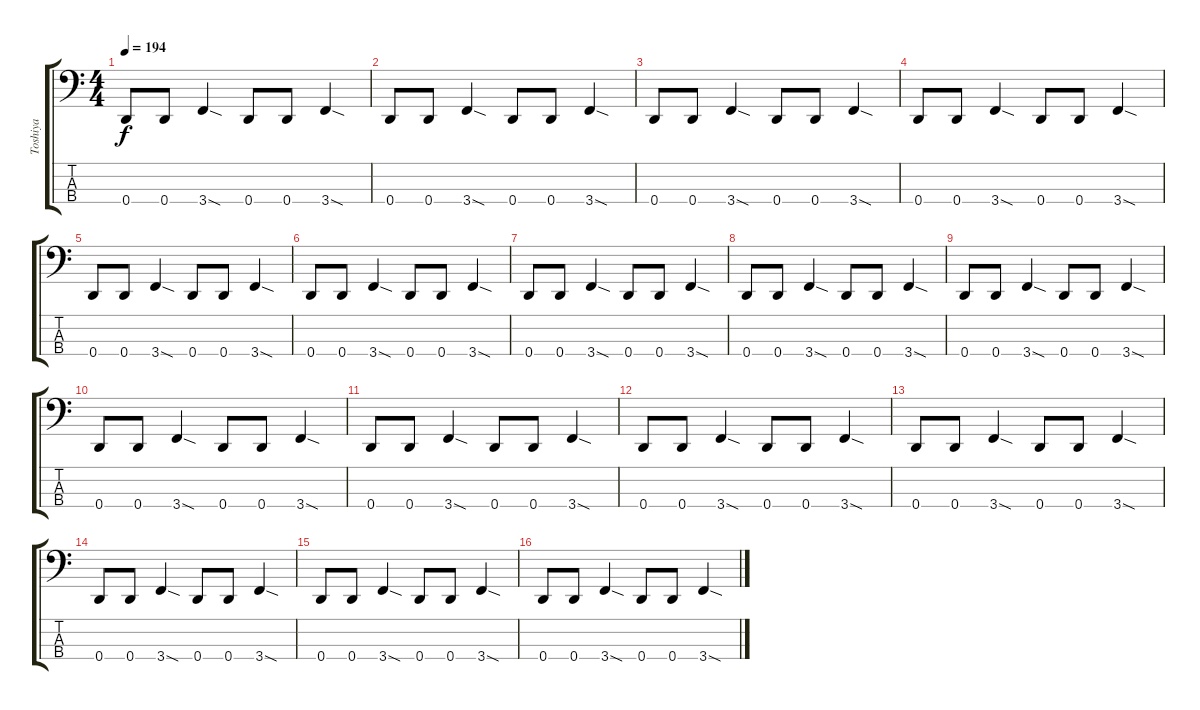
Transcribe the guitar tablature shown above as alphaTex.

\track ("Toshiya" "Toshiya") {instrument electricbasspick}
\staff {score tabs}
\tuning (G2 D2 A1 D1) {hide}
\ts (4 4)
\tempo 194
\clef f4
\ks c
0.4.8{dy f} 0.4.8 3.4{sod}.4 0.4.8 0.4.8 3.4{sod}.4 |
0.4.8 0.4.8 3.4{sod}.4 0.4.8 0.4.8 3.4{sod}.4 |
0.4.8 0.4.8 3.4{sod}.4 0.4.8 0.4.8 3.4{sod}.4 |
0.4.8 0.4.8 3.4{sod}.4 0.4.8 0.4.8 3.4{sod}.4 |
0.4.8 0.4.8 3.4{sod}.4 0.4.8 0.4.8 3.4{sod}.4 |
0.4.8 0.4.8 3.4{sod}.4 0.4.8 0.4.8 3.4{sod}.4 |
0.4.8 0.4.8 3.4{sod}.4 0.4.8 0.4.8 3.4{sod}.4 |
0.4.8 0.4.8 3.4{sod}.4 0.4.8 0.4.8 3.4{sod}.4 |
0.4.8 0.4.8 3.4{sod}.4 0.4.8 0.4.8 3.4{sod}.4 |
0.4.8 0.4.8 3.4{sod}.4 0.4.8 0.4.8 3.4{sod}.4 |
0.4.8 0.4.8 3.4{sod}.4 0.4.8 0.4.8 3.4{sod}.4 |
0.4.8 0.4.8 3.4{sod}.4 0.4.8 0.4.8 3.4{sod}.4 |
0.4.8 0.4.8 3.4{sod}.4 0.4.8 0.4.8 3.4{sod}.4 |
0.4.8 0.4.8 3.4{sod}.4 0.4.8 0.4.8 3.4{sod}.4 |
0.4.8 0.4.8 3.4{sod}.4 0.4.8 0.4.8 3.4{sod}.4 |
0.4.8 0.4.8 3.4{sod}.4 0.4.8 0.4.8 3.4{sod}.4
